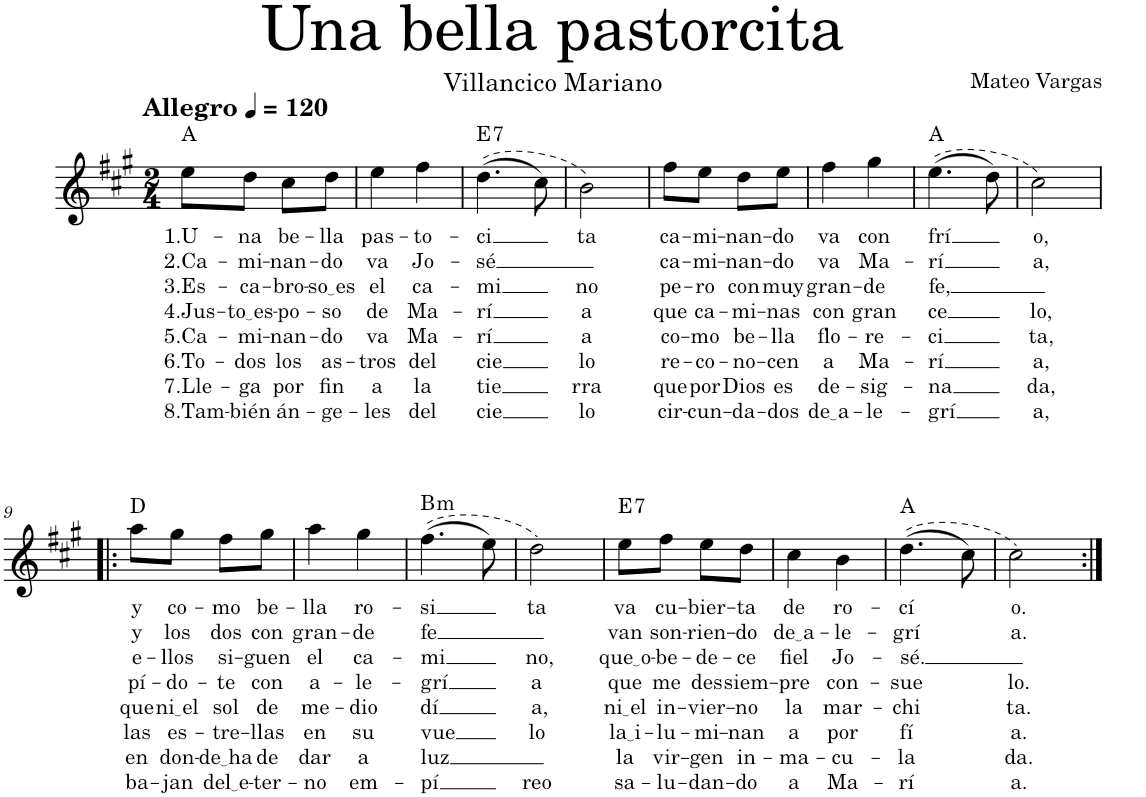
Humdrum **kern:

**kern	**text	**text	**text	**text	**text	**text	**text	**text	**harte
*part1	*part1	*part1	*part1	*part1	*part1	*part1	*part1	*part1	*part1
*staff1	*staff1	*staff1	*staff1	*staff1	*staff1	*staff1	*staff1	*staff1	*
*I"Soprano	*	*	*	*	*	*	*	*	*
*I'S.	*	*	*	*	*	*	*	*	*
*clefG2	*	*	*	*	*	*	*	*	*
*k[f#c#g#]	*	*	*	*	*	*	*	*	*
*M2/4	*	*	*	*	*	*	*	*	*
*MM120	*	*	*	*	*	*	*	*	*
=1	=1	=1	=1	=1	=1	=1	=1	=1	=1
!LO:TX:a:B:t=Allegro	!	!	!	!	!	!	!	!	!
!	!LO:LY:b	!LO:LY:b	!LO:LY:b	!LO:LY:b	!LO:LY:b	!LO:LY:b	!LO:LY:b	!LO:LY:b	!
8ee\L	1.U-	2.Ca-	3.Es-	4.Jus-	5.Ca-	6.To-	7.Lle-	8.Tam-	A:maj
!	!LO:LY:b	!LO:LY:b	!LO:LY:b	!LO:LY:b	!LO:LY:b	!LO:LY:b	!LO:LY:b	!LO:LY:b	!
8dd\J	-na	-mi-	-ca-	to es	-mi-	-dos	-ga	-bién	.
!	!LO:LY:b	!LO:LY:b	!LO:LY:b	!LO:LY:b	!LO:LY:b	!LO:LY:b	!LO:LY:b	!LO:LY:b	!
8cc#\L	be-	-nan-	-bro-	-po-	-nan-	los	por	án-	.
!	!LO:LY:b	!LO:LY:b	!LO:LY:b	!LO:LY:b	!LO:LY:b	!LO:LY:b	!LO:LY:b	!LO:LY:b	!
8dd\J	-lla	-do	so es	-so	-do	as-	fin	-ge-	.
=2	=2	=2	=2	=2	=2	=2	=2	=2	=2
!	!LO:LY:b	!LO:LY:b	!LO:LY:b	!LO:LY:b	!LO:LY:b	!LO:LY:b	!LO:LY:b	!LO:LY:b	!
4ee\	pas-	va	el	de	va	-tros	a	-les	.
!	!LO:LY:b	!LO:LY:b	!LO:LY:b	!LO:LY:b	!LO:LY:b	!LO:LY:b	!LO:LY:b	!LO:LY:b	!
4ff#\	-to-	Jo-	ca-	Ma-	Ma-	del	la	del	.
=3	=3	=3	=3	=3	=3	=3	=3	=3	=3
!	!LO:LY:b	!LO:LY:b	!LO:LY:b	!LO:LY:b	!LO:LY:b	!LO:LY:b	!LO:LY:b	!LO:LY:b	!LO:H:kt=7
((4.dd\	-ci	-sé	-mi	-rí	-rí	cie	tie	cie	E:7
8cc#\)	.	.	.	.	.	.	.	.	.
=4	=4	=4	=4	=4	=4	=4	=4	=4	=4
!	!LO:LY:b	!	!LO:LY:b	!LO:LY:b	!LO:LY:b	!LO:LY:b	!LO:LY:b	!LO:LY:b	!
2b\)	ta	.	no	a	a	lo	rra	lo	.
=5	=5	=5	=5	=5	=5	=5	=5	=5	=5
!	!LO:LY:b	!LO:LY:b	!LO:LY:b	!LO:LY:b	!LO:LY:b	!LO:LY:b	!LO:LY:b	!LO:LY:b	!
8ff#\L	ca-	ca-	pe-	que	co-	re-	que	cir-	.
!	!LO:LY:b	!LO:LY:b	!LO:LY:b	!LO:LY:b	!LO:LY:b	!LO:LY:b	!LO:LY:b	!LO:LY:b	!
8ee\J	-mi-	-mi-	-ro	ca-	-mo	-co-	por	-cun-	.
!	!LO:LY:b	!LO:LY:b	!LO:LY:b	!LO:LY:b	!LO:LY:b	!LO:LY:b	!LO:LY:b	!LO:LY:b	!
8dd\L	-nan-	-nan-	con	-mi-	be-	-no-	Dios	-da-	.
!	!LO:LY:b	!LO:LY:b	!LO:LY:b	!LO:LY:b	!LO:LY:b	!LO:LY:b	!LO:LY:b	!LO:LY:b	!
8ee\J	-do	-do	muy	-nas	-lla	-cen	es	-dos	.
=6	=6	=6	=6	=6	=6	=6	=6	=6	=6
!	!LO:LY:b	!LO:LY:b	!LO:LY:b	!LO:LY:b	!LO:LY:b	!LO:LY:b	!LO:LY:b	!LO:LY:b	!
4ff#\	va	va	gran-	con	flo-	a	de-	de a	.
!	!LO:LY:b	!LO:LY:b	!LO:LY:b	!LO:LY:b	!LO:LY:b	!LO:LY:b	!LO:LY:b	!LO:LY:b	!
4gg#\	con	Ma-	-de	gran	-re-	Ma-	-sig-	-le-	.
=7	=7	=7	=7	=7	=7	=7	=7	=7	=7
!	!LO:LY:b	!LO:LY:b	!LO:LY:b	!LO:LY:b	!LO:LY:b	!LO:LY:b	!LO:LY:b	!LO:LY:b	!
((4.ee\	frí	-rí	fe,	ce	-ci	-rí	-na	-grí	A:maj
8dd\)	.	.	.	.	.	.	.	.	.
=8	=8	=8	=8	=8	=8	=8	=8	=8	=8
!	!LO:LY:b	!LO:LY:b	!	!LO:LY:b	!LO:LY:b	!LO:LY:b	!LO:LY:b	!LO:LY:b	!
2cc#\)	o,	a,	.	lo,	ta,	a,	da,	a,	.
!!LO:LB:g=z
=9!|:	=9!|:	=9!|:	=9!|:	=9!|:	=9!|:	=9!|:	=9!|:	=9!|:	=9!|:
!	!LO:LY:b	!LO:LY:b	!LO:LY:b	!LO:LY:b	!LO:LY:b	!LO:LY:b	!LO:LY:b	!LO:LY:b	!
8aa\L	y	y	e-	pí-	que	las	en	ba-	D:maj
!	!LO:LY:b	!LO:LY:b	!LO:LY:b	!LO:LY:b	!LO:LY:b	!LO:LY:b	!LO:LY:b	!LO:LY:b	!
8gg#\J	co-	los	-llos	-do-	ni el	es-	don-	-jan	.
!	!LO:LY:b	!LO:LY:b	!LO:LY:b	!LO:LY:b	!LO:LY:b	!LO:LY:b	!LO:LY:b	!LO:LY:b	!
8ff#\L	-mo	dos	si-	-te	sol	-tre-	de ha	del e	.
!	!LO:LY:b	!LO:LY:b	!LO:LY:b	!LO:LY:b	!LO:LY:b	!LO:LY:b	!LO:LY:b	!LO:LY:b	!
8gg#\J	be-	con	-guen	con	de	-llas	de	-ter-	.
=10	=10	=10	=10	=10	=10	=10	=10	=10	=10
!	!LO:LY:b	!LO:LY:b	!LO:LY:b	!LO:LY:b	!LO:LY:b	!LO:LY:b	!LO:LY:b	!LO:LY:b	!
4aa\	-lla	gran-	el	a-	me-	en	dar	-no	.
!	!LO:LY:b	!LO:LY:b	!LO:LY:b	!LO:LY:b	!LO:LY:b	!LO:LY:b	!LO:LY:b	!LO:LY:b	!
4gg#\	ro-	-de	ca-	-le-	-dio	su	a	em-	.
=11	=11	=11	=11	=11	=11	=11	=11	=11	=11
!	!LO:LY:b	!LO:LY:b	!LO:LY:b	!LO:LY:b	!LO:LY:b	!LO:LY:b	!LO:LY:b	!LO:LY:b	!LO:H:kt=m
((4.ff#\	-si	fe	-mi	-grí	dí	vue	luz	-pí	B:min
8ee\)	.	.	.	.	.	.	.	.	.
=12	=12	=12	=12	=12	=12	=12	=12	=12	=12
!	!LO:LY:b	!	!LO:LY:b	!LO:LY:b	!LO:LY:b	!LO:LY:b	!	!LO:LY:b	!
2dd\)	ta	.	no,	a	a,	lo	.	reo	.
=13	=13	=13	=13	=13	=13	=13	=13	=13	=13
!	!LO:LY:b	!LO:LY:b	!LO:LY:b	!LO:LY:b	!LO:LY:b	!LO:LY:b	!LO:LY:b	!LO:LY:b	!LO:H:kt=7
8ee\L	va	van	que o	que	ni el	la i	la	sa-	E:7
!	!LO:LY:b	!LO:LY:b	!LO:LY:b	!LO:LY:b	!LO:LY:b	!LO:LY:b	!LO:LY:b	!LO:LY:b	!
8ff#\J	cu-	son-	-be-	me	in-	-lu-	vir-	-lu-	.
!	!LO:LY:b	!LO:LY:b	!LO:LY:b	!LO:LY:b	!LO:LY:b	!LO:LY:b	!LO:LY:b	!LO:LY:b	!
8ee\L	-bier-	-rien-	-de-	des	-vier-	-mi-	-gen	-dan-	.
!	!LO:LY:b	!LO:LY:b	!LO:LY:b	!LO:LY:b	!LO:LY:b	!LO:LY:b	!LO:LY:b	!LO:LY:b	!
8dd\J	-ta	-do	-ce	siem-	-no	-nan	in-	-do	.
=14	=14	=14	=14	=14	=14	=14	=14	=14	=14
!	!LO:LY:b	!LO:LY:b	!LO:LY:b	!LO:LY:b	!LO:LY:b	!LO:LY:b	!LO:LY:b	!LO:LY:b	!
4cc#\	de	de a	fiel	-pre	la	a	-ma-	a	.
!	!LO:LY:b	!LO:LY:b	!LO:LY:b	!LO:LY:b	!LO:LY:b	!LO:LY:b	!LO:LY:b	!LO:LY:b	!
4b\	ro-	-le-	Jo-	con-	mar-	por	-cu-	Ma-	.
=15	=15	=15	=15	=15	=15	=15	=15	=15	=15
!	!LO:LY:b	!LO:LY:b	!LO:LY:b	!LO:LY:b	!LO:LY:b	!LO:LY:b	!LO:LY:b	!LO:LY:b	!
((4.dd\	-cí	-grí	-sé.	-sue	-chi	fí	-la	-rí	A:maj
8cc#\)	.	.	.	.	.	.	.	.	.
=16	=16	=16	=16	=16	=16	=16	=16	=16	=16
!	!LO:LY:b	!LO:LY:b	!	!LO:LY:b	!LO:LY:b	!LO:LY:b	!LO:LY:b	!LO:LY:b	!
2cc#\)	o.	a.	.	lo.	ta.	a.	da.	a.	.
=:|!	=:|!	=:|!	=:|!	=:|!	=:|!	=:|!	=:|!	=:|!	=:|!
*-	*-	*-	*-	*-	*-	*-	*-	*-	*-
